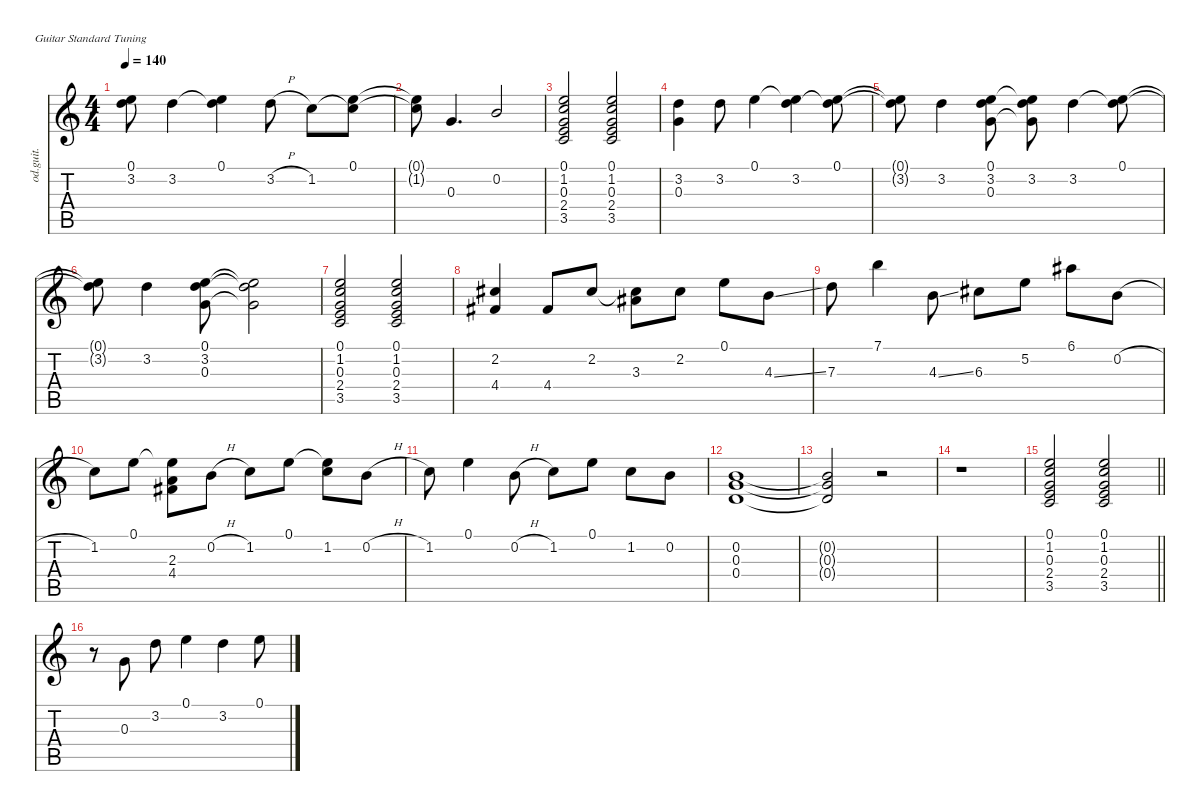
\defaultSystemsLayout 4
\hideDynamics
\bracketExtendMode nobrackets
\otherSystemsTrackNameOrientation horizontal
\track ("Guitar IV (12-string)" "od.guit.") {defaultSystemsLayout 4 instrument overdrivenguitar}
\staff {score tabs}
\tuning (E4 B3 G3 D3 A2 E2)
\ts (4 4)
\tempo 140
\clef g2
\ks c
(0.1{t} 3.2{t}).8{dy f beam Down} 3.2.4{beam Down} (0.1 3.2{t}).4{beam Down} 3.2{h}.8{beam Down} 1.2.8{beam Down} (0.1 1.2{t}).8{beam Down} |
(0.1{t} 1.2{t}).8{beam Down} 0.3.4{d beam Up} 0.2.2{beam Up} |
(0.1 1.2 0.3 2.4 3.5).2{beam Up} (0.1 1.2 0.3 2.4 3.5).2{beam Up} |
(3.2 0.3).4{beam Down} 3.2.8{beam Down} 0.1.4{beam Down} (3.2 0.1{t}).4{beam Down} (0.1 3.2{t}).8{beam Down} |
(0.1{t} 3.2{t}).8{beam Down} 3.2.4{beam Down} (0.1 3.2 0.3).8{beam Down} (0.1{t} 3.2 0.3{t}).8{beam Down} 3.2.4{beam Down} (0.1 3.2{t}).8{beam Down} |
(0.1{t} 3.2{t}).8{beam Down} 3.2.4{beam Down} (0.1 3.2 0.3).8{beam Down} (0.1{t} 3.2{t} 0.3{t}).2{beam Down} |
(0.1 1.2 0.3 2.4 3.5).2{beam Up} (0.1 1.2 0.3 2.4 3.5).2{beam Up} |
(2.2{acc #} 4.4{acc #}).4{beam Up} 4.4{acc #}.8{beam Up} 2.2{acc #}.8{beam Up} (2.2{t acc #} 3.3{acc #}).8{beam Down} 2.2{acc #}.8{beam Down} 0.1.8{beam Down} 4.3{ss}.8{beam Down} |
7.3.8{beam Down} 7.1.4{beam Down} 4.3{ss}.8{beam Down} 6.3{acc #}.8{beam Down} 5.2.8{beam Down} 6.1{acc #}.8{beam Down} 0.2{h}.8{beam Down} |
1.2.8{beam Down} 0.1.8{beam Down} (0.1{t} 2.3 4.4{acc #}).8{beam Down} 0.2{h}.8{beam Down} 1.2.8{beam Down} 0.1.8{beam Down} (0.1{t} 1.2).8{beam Down} 0.2{h}.8{beam Down} |
1.2.8{beam Down} 0.1.4{beam Down} 0.2{h}.8{beam Down} 1.2.8{beam Down} 0.1.8{beam Down} 1.2.8{beam Down} 0.2.8{beam Down} |
(0.2 0.3 0.4).1{beam Up} |
(0.2{t} 0.3{t} 0.4{t}).2{beam Up} r.2{beam Up} |
r.1{beam Down} |
\barLineRight lightlight
(0.1 1.2 0.3 2.4 3.5).2{beam Up} (0.1 1.2 0.3 2.4 3.5).2{beam Up} |
r.8{beam Down} 0.3.8{beam Up} 3.2.8{beam Down} 0.1.4{beam Down} 3.2.4{beam Down} 0.1.8{beam Down}
